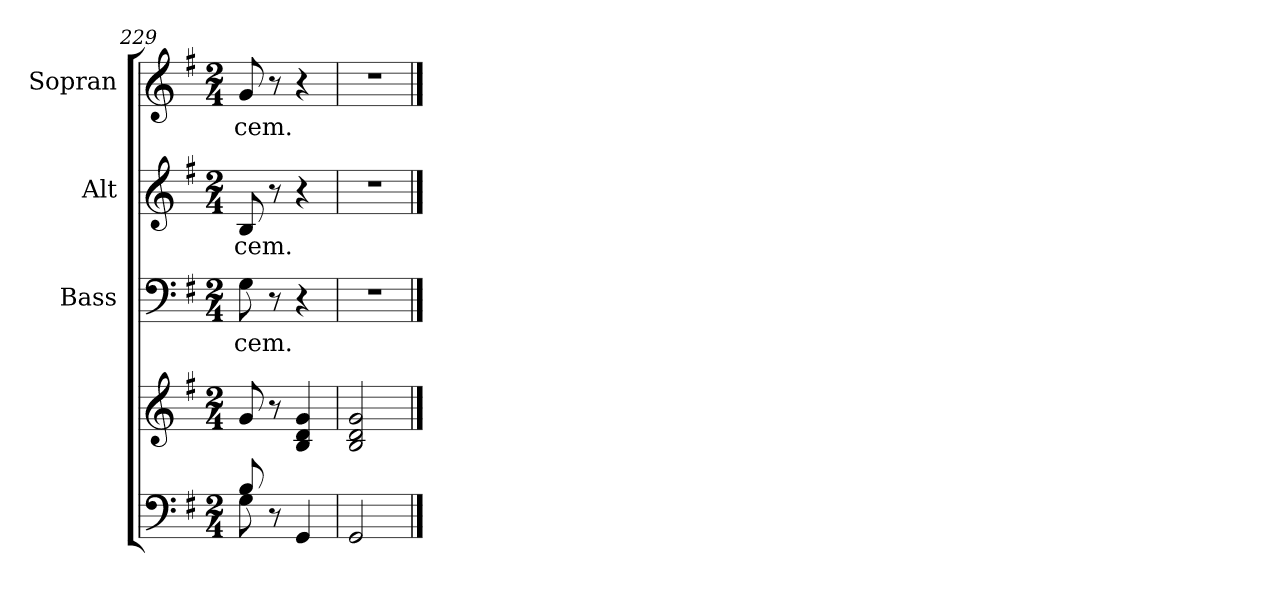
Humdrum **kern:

**kern	**kern	**kern	**text	**kern	**text	**kern	**text
*part4	*part4	*part3	*part3	*part2	*part2	*part1	*part1
*staff5	*staff4	*staff3	*staff3	*staff2	*staff2	*staff1	*staff1
*	*	*I"Bass	*	*I"Alt	*	*I"Sopran	*
*	*	*I'B.	*	*I'A.	*	*I'S.	*
*clefF4	*clefG2	*clefF4	*	*clefG2	*	*clefG2	*
*k[f#]	*k[f#]	*k[f#]	*	*k[f#]	*	*k[f#]	*
*G:	*G:	*G:	*	*G:	*	*G:	*
*M2/4	*M2/4	*M2/4	*	*M2/4	*	*M2/4	*
=229	=229	=229	=229	=229	=229	=229	=229
*^	*	*	*	*	*	*	*
!	!	!	!	!LO:LY:b	!	!LO:LY:b	!	!LO:LY:b
8B/	8G\	8g/	8G\	-cem.	8B/	-cem.	8g/	-cem.
8r	4.ryy	8r	8r	.	8r	.	8r	.
4GG/	.	4B/ 4d/ 4g/	4r	.	4r	.	4r	.
*v	*v	*	*	*	*	*	*	*
=230	=230	=230	=230	=230	=230	=230	=230
2GG/	2B/ 2d/ 2g/	2r	.	2r	.	2r	.
==	==	==	==	==	==	==	==
*-	*-	*-	*-	*-	*-	*-	*-
